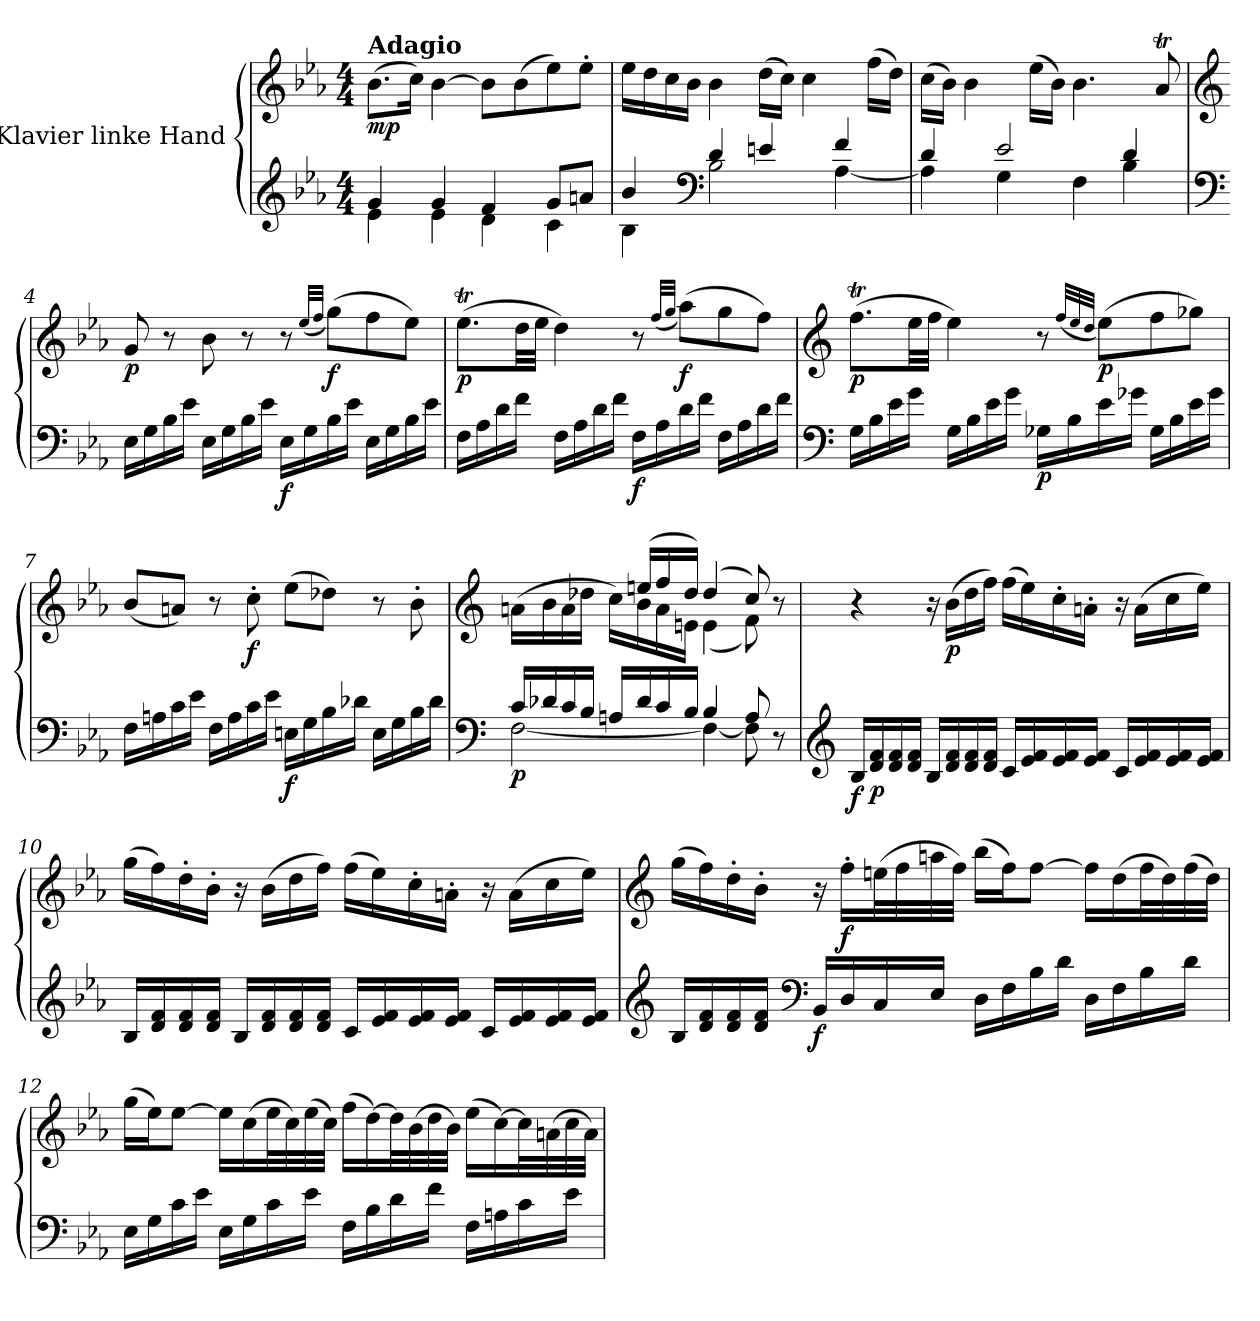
**kern	**kern	**dynam
*part1	*part1	*part1
*staff2	*staff1	*staff1/2
*I"Klavier linke Hand	*	*
*clefG2	*clefG2	*
*k[b-e-a-]	*k[b-e-a-]	*
*M4/4	*M4/4	*
=1	=1	=1
*^	*	*
!	!	!LO:TX:a:B:t=Adagio	!
!	!	!	!LO:DY:b
4g/	4e-\	(8.b-\L	mp
.	.	16cc\Jk)	.
4g/	4e-\	[4b-\	.
4f/	4d\	8b-\L]	.
.	.	(8b-\	.
8g/L	4c\	8ee-\)	.
8an/J	.	8ee-'\J	.
=2	=2	=2	=2
4b-/	4B-\	16ee-\LL	.
.	.	16dd\	.
.	.	16cc\	.
.	.	16b-\JJ	.
*clefF4	*	*	*
4d/	2B-\	4b-\	.
4en/	.	(16dd\LL	.
.	.	16cc\JJ)	.
.	.	4cc\	.
4f/	[4A-\	.	.
.	.	(16ff\LL	.
.	.	16dd\JJ)	.
=3	=3	=3	=3
4d/	4A-\]	(16cc\LL	.
.	.	16b-\JJ)	.
.	.	4b-\	.
2e-/	4G\	.	.
.	.	(16ee-\LL	.
.	.	16b-\JJ)	.
.	4F\	4.b-\	.
4d/	4B-\	.	.
.	.	8a-T/	.
*v	*v	*	*
!!LO:LB:g=z
=4	=4	=4
*clefF4	*clefG2	*
!	!	!LO:DY:b
16E-\LL	8g/	p
16G\	.	.
16B-\	8r	.
16e-\JJ	.	.
16E-\LL	8b-\	.
16G\	.	.
16B-\	8r	.
16e-\JJ	.	.
!	!	!LO:DY:b=2
16E-\LL	8r	f
16G\	.	.
.	(32qee-/LLL	.
.	32qff/JJJ	.
!	!	!LO:DY:b
16B-\	(8gg\L)	f
16e-\JJ	.	.
16E-\LL	8ff\	.
16G\	.	.
16B-\	8ee-\J)	.
16e-\JJ	.	.
!!LO:LB:g=z
=5	=5	=5
!	!	!LO:DY:b
16F\LL	(8.ee-T\L	p
16A-\	.	.
16d\	.	.
16f\JJ	32dd\LL	.
.	32ee-\JJJ	.
16F\LL	4dd\)	.
16A-\	.	.
16d\	.	.
16f\JJ	.	.
!	!	!LO:DY:b=2
16F\LL	8r	f
16A-\	.	.
.	(32qff/LLL	.
.	32qgg/JJJ	.
!	!	!LO:DY:b
16d\	(8aa-\L)	f
16f\JJ	.	.
16F\LL	8gg\	.
16A-\	.	.
16d\	8ff\J)	.
16f\JJ	.	.
!!LO:LB:g=z
=6	=6	=6
*clefF4	*clefG2	*
!	!	!LO:DY:b
16G\LL	(8.ffT\L	p
16B-\	.	.
16e-\	.	.
16g\JJ	32ee-\LL	.
.	32ff\JJJ	.
16G\LL	4ee-\)	.
16B-\	.	.
16e-\	.	.
16g\JJ	.	.
!	!	!LO:DY:b=2
16G-X\LL	8r	p
16B-\	.	.
.	(32qff/LLL	.
.	32qee-/	.
.	32qdd/JJJ	.
!	!	!LO:DY:b
16e-\	(8ee-\L)	p
16g-X\JJ	.	.
16G-\LL	8ff\	.
16B-\	.	.
16e-\	8gg-X\J)	.
16g-\JJ	.	.
!!LO:LB:g=z
=7	=7	=7
16F\LL	(8b-/L	.
16An\	.	.
16c\	8an/J)	.
16e-\JJ	.	.
16F\LL	8r	.
16A\	.	.
!	!	!LO:DY:b
16c\	8cc'\	f
16e-\JJ	.	.
!	!	!LO:DY:b=2
16En\LL	(8ee-\L	f
16G\	.	.
16B-\	8dd-X\J)	.
16d-X\JJ	.	.
16E\LL	8r	.
16G\	.	.
16B-\	8b-'\	.
16d-\JJ	.	.
!!LO:PB:g=z
=8	=8	=8
*clefF4	*clefG2	*
*^	*^	*
!	!	!	!	!LO:DY:b=2
16c/LL	[2F\	4ryy	(16an\LL	p
16d-X/	.	.	16b-\	.
16c/	.	.	16a\	.
16B-/JJ	.	.	16dd-X\JJ	.
16An/LL	.	16ryy	16cc\LL)	.
16d-/	.	(16een/LL	16b-\	.
16c/	.	16ff/	16a\	.
16B-/JJ	.	16dd-/JJ)	16en\JJ	.
4B-/	4F\_	(4dd-/	(4e\	.
8A/	8F\]	8cc/)	8f\)	.
8ryy	8r	8r	8ryy	.
*v	*v	*	*	*
*	*v	*v	*
=9	=9	=9
*clefG2	*	*
*^	*^	*
!	!	!	!	!LO:DY:b=2
*v	*v	*	*	*
*	*v	*v	*
16B-/LL	4r	f
!	!	!LO:DY:b=2
16d/ 16f/	.	p
16d/ 16f/	.	.
16d/ 16f/JJ	.	.
16B-/LL	16r	.
!	!	!LO:DY:b
16d/ 16f/	(16b-\LL	p
16d/ 16f/	16dd\	.
16d/ 16f/JJ	16ff\JJ)	.
16c/LL	(16ff\LL	.
16e-/ 16f/	16ee-\)	.
16e-/ 16f/	16cc'\	.
16e-/ 16f/JJ	16an'\JJ	.
16c/LL	16r	.
16e-/ 16f/	(16a\LL	.
16e-/ 16f/	16cc\	.
16e-/ 16f/JJ	16ee-\JJ)	.
!!LO:LB:g=z
=10	=10	=10
16B-/LL	(16gg\LL	.
16d/ 16f/	16ff\)	.
16d/ 16f/	16dd'\	.
16d/ 16f/JJ	16b-'\JJ	.
16B-/LL	16r	.
16d/ 16f/	(16b-\LL	.
16d/ 16f/	16dd\	.
16d/ 16f/JJ	16ff\JJ)	.
16c/LL	(16ff\LL	.
16e-/ 16f/	16ee-\)	.
16e-/ 16f/	16cc'\	.
16e-/ 16f/JJ	16an'\JJ	.
16c/LL	16r	.
16e-/ 16f/	(16a\LL	.
16e-/ 16f/	16cc\	.
16e-/ 16f/JJ	16ee-\JJ)	.
!!LO:LB:g=z
=11	=11	=11
*clefG2	*clefG2	*
16B-/LL	(16gg\LL	.
16d/ 16f/	16ff\)	.
16d/ 16f/	16dd'\	.
16d/ 16f/JJ	16b-'\JJ	.
*clefF4	*	*
!	!	!LO:DY:b=2
16BB-/LL	16r	f
!	!	!LO:DY:b
16D/	16ff'\LL	f
16C/	(32een\L	.
.	32ff\	.
16E-/JJ	32aan\	.
.	32ff\JJJ)	.
16D\LL	(16bb-\LL	.
16F\	16ff\J)	.
16B-\	[8ff\J	.
16d\JJ	.	.
16D\LL	16ff\LL]	.
16F\	(16dd\	.
16B-\	32ff\L	.
.	32dd\)	.
16d\JJ	(32ff\	.
.	32dd\JJJ)	.
!!LO:LB:g=z
=12	=12	=12
16E-\LL	(16gg\LL	.
16G\	16ee-\J)	.
16c\	[8ee-\J	.
16e-\JJ	.	.
16E-\LL	16ee-\LL]	.
16G\	(16cc\	.
16c\	32ee-\L	.
.	32cc\)	.
16e-\JJ	(32ee-\	.
.	32cc\JJJ)	.
16F\LL	(16ff\LL	.
16B-\	[16dd\)	.
16d\	32dd\L]	.
.	(32b-\	.
16f\JJ	32dd\	.
.	32b-\JJJ)	.
16F\LL	(16ee-\LL	.
16An\	[16cc\)	.
16c\	32cc\L]	.
.	(32an\	.
16e-\JJ	32cc\	.
.	32a\JJJ)	.
=	=	=
*-	*-	*-
